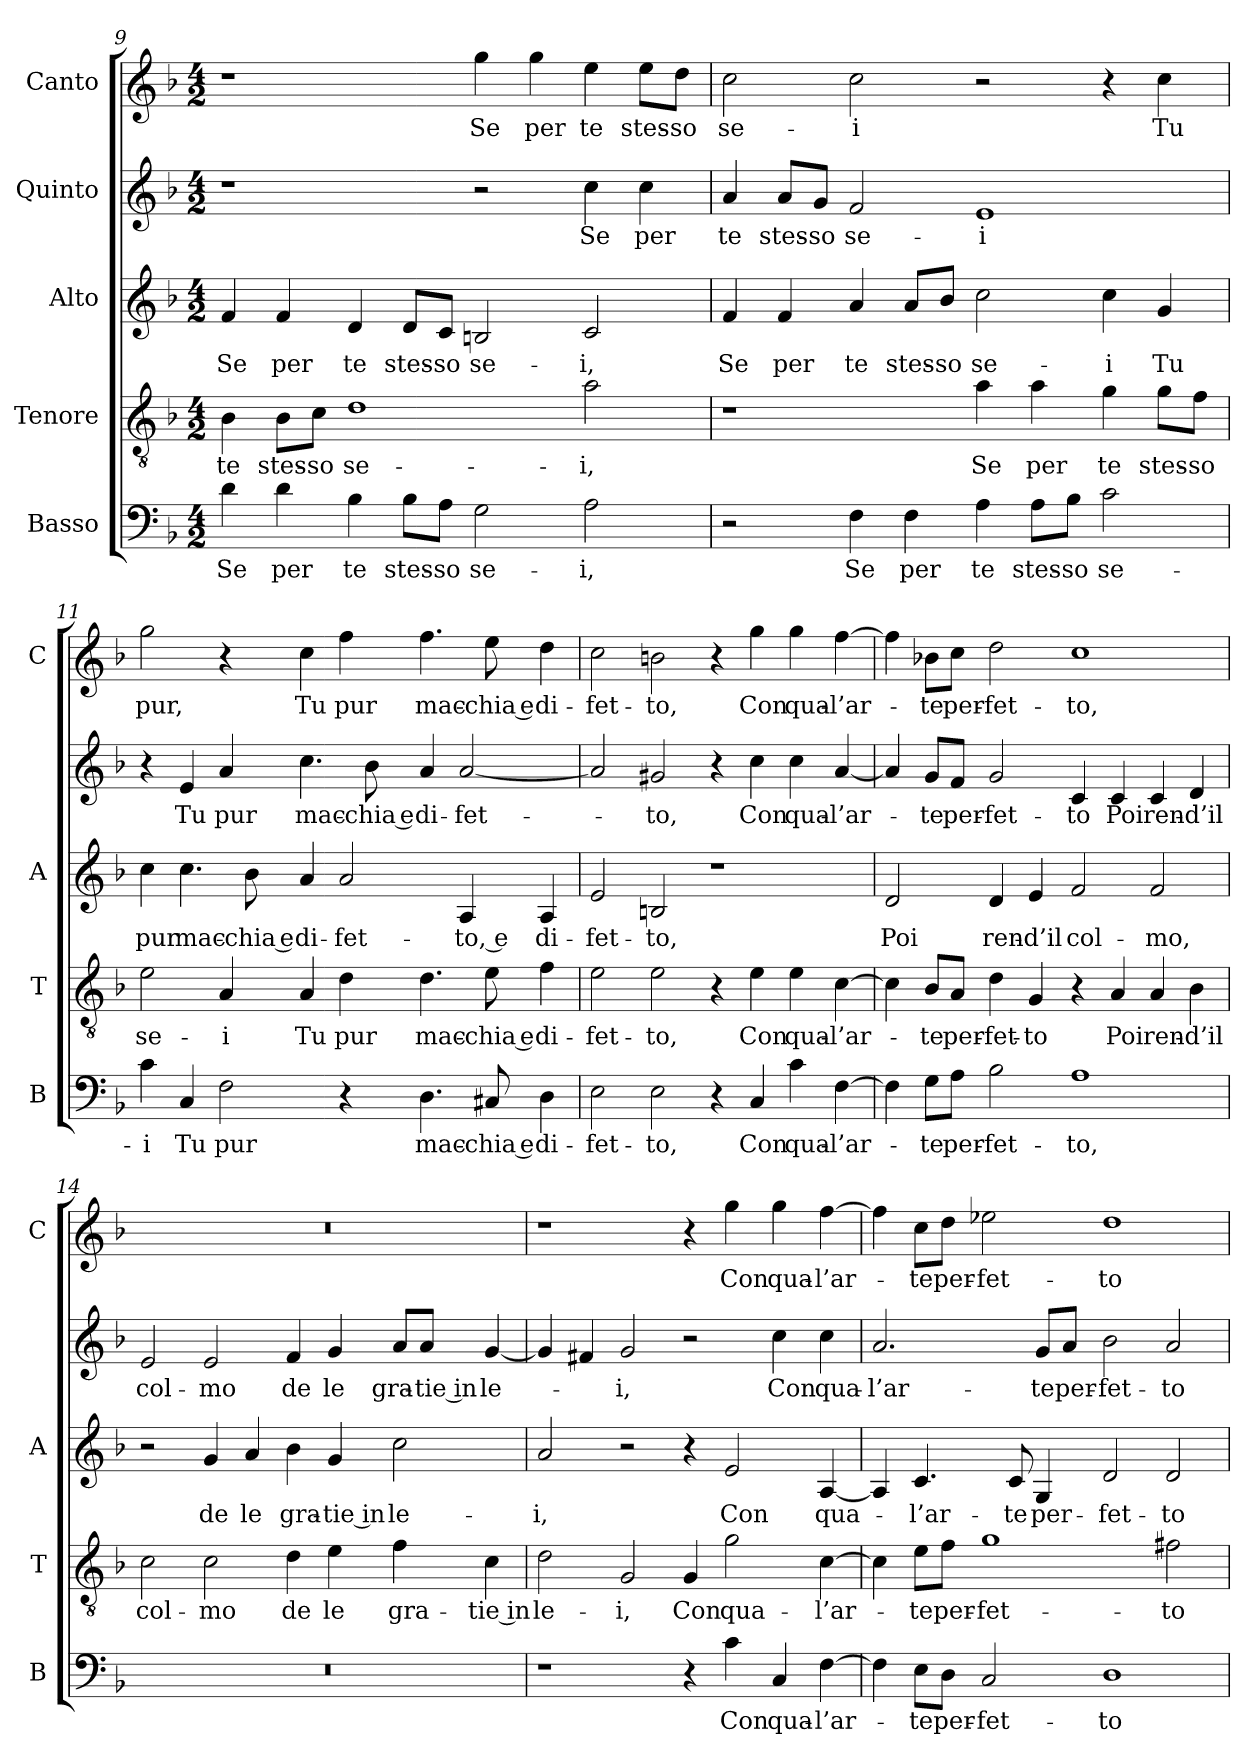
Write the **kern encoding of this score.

**kern	**text	**kern	**text	**kern	**text	**kern	**text	**kern	**text
*part5	*part5	*part4	*part4	*part3	*part3	*part2	*part2	*part1	*part1
*staff5	*staff5	*staff4	*staff4	*staff3	*staff3	*staff2	*staff2	*staff1	*staff1
*I"Basso	*	*I"Tenore	*	*I"Alto	*	*I"Quinto	*	*I"Canto	*
*I'B	*	*I'T	*	*I'A	*	*	*	*I'C	*
*clefF4	*	*clefGv2	*	*clefG2	*	*clefG2	*	*clefG2	*
*k[b-]	*	*k[b-]	*	*k[b-]	*	*k[b-]	*	*k[b-]	*
*M4/2	*	*M4/2	*	*M4/2	*	*M4/2	*	*M4/2	*
=9	=9	=9	=9	=9	=9	=9	=9	=9	=9
4d	Se	4B-	te	4f	Se	1r	.	1r	.
4d	per	8B-\L	stes-	4f	per	.	.	.	.
.	.	8c\J	-so	.	.	.	.	.	.
4B-	te	1d	se-	4d	te	.	.	.	.
8B-\L	stes-	.	.	8d/L	stes-	.	.	.	.
8A\J	-so	.	.	8c/J	-so	.	.	.	.
2G	se-	.	.	2Bn	se-	2r	.	4gg	Se
.	.	.	.	.	.	.	.	4gg	per
2A	-i,	2a	-i,	2c	-i,	4cc	Se	4ee	te
.	.	.	.	.	.	4cc	per	8ee\L	stes-
.	.	.	.	.	.	.	.	8dd\J	-so
=10	=10	=10	=10	=10	=10	=10	=10	=10	=10
2r	.	1r	.	4f	Se	4a	te	2cc	se-
.	.	.	.	4f	per	8a/L	stes-	.	.
.	.	.	.	.	.	8g/J	-so	.	.
4F	Se	.	.	4a	te	2f	se-	2cc	-i
4F	per	.	.	8a/L	stes-	.	.	.	.
.	.	.	.	8b-/J	-so	.	.	.	.
4A	te	4a	Se	2cc	se-	1e	-i	2r	.
8A\L	stes-	4a	per	.	.	.	.	.	.
8B-\J	-so	.	.	.	.	.	.	.	.
2c	se-	4g	te	4cc	-i	.	.	4r	.
.	.	8g\L	stes-	4g	Tu	.	.	4cc	Tu
.	.	8f\J	-so	.	.	.	.	.	.
=11	=11	=11	=11	=11	=11	=11	=11	=11	=11
4c	-i	2e	se-	4cc	pur	4r	.	2gg	pur,
4C	Tu	.	.	4.cc	mac-	4e	Tu	.	.
2F	pur	4A	-i	.	.	4a	pur	4r	.
.	.	.	.	8b-	-chia e	.	.	.	.
.	.	4A	Tu	4a	di-	4.cc	mac-	4cc	Tu
4r	.	4d	pur	2a	-fet-	.	.	4ff	pur
.	.	.	.	.	.	8b-	-chia e	.	.
4.D	mac-	4.d	mac-	.	.	4a	di-	4.ff	mac-
.	.	.	.	4A	-to, e	[2a	-fet-	.	.
8C#X	-chia e	8e	-chia e	.	.	.	.	8ee	-chia e
4D	di-	4f	di-	4A	di-	.	.	4dd	di-
=12	=12	=12	=12	=12	=12	=12	=12	=12	=12
2E	-fet-	2e	-fet-	2e	-fet-	2a]	.	2cc	-fet-
2E	-to,	2e	-to,	2Bn	-to,	2g#X	-to,	2bn	-to,
4r	.	4r	.	1r	.	4r	.	4r	.
4C	Con	4e	Con	.	.	4cc	Con	4gg	Con
4c	qua-	4e	qua-	.	.	4cc	qua-	4gg	qua-
[4F	-l’ar-	[4c	-l’ar-	.	.	[4a	-l’ar-	[4ff	-l’ar-
=13	=13	=13	=13	=13	=13	=13	=13	=13	=13
4F]	.	4c]	.	2d	Poi	4a]	.	4ff]	.
8G\L	-te	8B-/L	-te	.	.	8g/L	-te	8b-X\L	-te
8A\J	per-	8A/J	per-	.	.	8f/J	per-	8cc\J	per-
2B-	-fet-	4d	-fet-	4d	ren-	2g	-fet-	2dd	-fet-
.	.	4G	-to	4e	-d’il	.	.	.	.
1A	-to,	4r	.	2f	col-	4c	-to	1cc	-to,
.	.	4A	Poi	.	.	4c	Poi	.	.
.	.	4A	ren-	2f	-mo,	4c	ren-	.	.
.	.	4B-	-d’il	.	.	4d	-d’il	.	.
=14	=14	=14	=14	=14	=14	=14	=14	=14	=14
0r	.	2c	col-	2r	.	2e	col-	0r	.
.	.	2c	-mo	4g	de	2e	-mo	.	.
.	.	.	.	4a	le	.	.	.	.
.	.	4d	de	4b-	gra-	4f	de	.	.
.	.	4e	le	4g	-tie in	4g	le	.	.
.	.	4f	gra-	2cc	le-	8a/L	gra-	.	.
.	.	.	.	.	.	8a/J	-tie in	.	.
.	.	4c	-tie in	.	.	[4g	le-	.	.
=15	=15	=15	=15	=15	=15	=15	=15	=15	=15
1r	.	2d	le-	2a	-i,	4g]	.	1r	.
.	.	.	.	.	.	4f#X	.	.	.
.	.	2G	-i,	2r	.	2g	-i,	.	.
4r	.	4G	Con	4r	.	2r	.	4r	.
4c	Con	2g	qua-	2e	Con	.	.	4gg	Con
4C	qua-	.	.	.	.	4cc	Con	4gg	qua-
[4F	-l’ar-	[4c	-l’ar-	[4A	qua-	4cc	qua-	[4ff	-l’ar-
=16	=16	=16	=16	=16	=16	=16	=16	=16	=16
4F]	.	4c]	.	4A]	.	2.a	-l’ar-	4ff]	.
8E\L	-te	8e\L	-te	4.c	-l’ar-	.	.	8cc\L	-te
8D\J	per-	8f\J	per-	.	.	.	.	8dd\J	per-
2C	-fet-	1g	-fet-	.	.	.	.	2ee-X	-fet-
.	.	.	.	8c	-te	.	.	.	.
.	.	.	.	4G	per-	8g/L	-te	.	.
.	.	.	.	.	.	8a/J	per-	.	.
1D	-to	.	.	2d	-fet-	2b-	-fet-	1dd	-to
.	.	2f#X	-to	2d	-to	2a	-to	.	.
=	=	=	=	=	=	=	=	=	=
*-	*-	*-	*-	*-	*-	*-	*-	*-	*-
